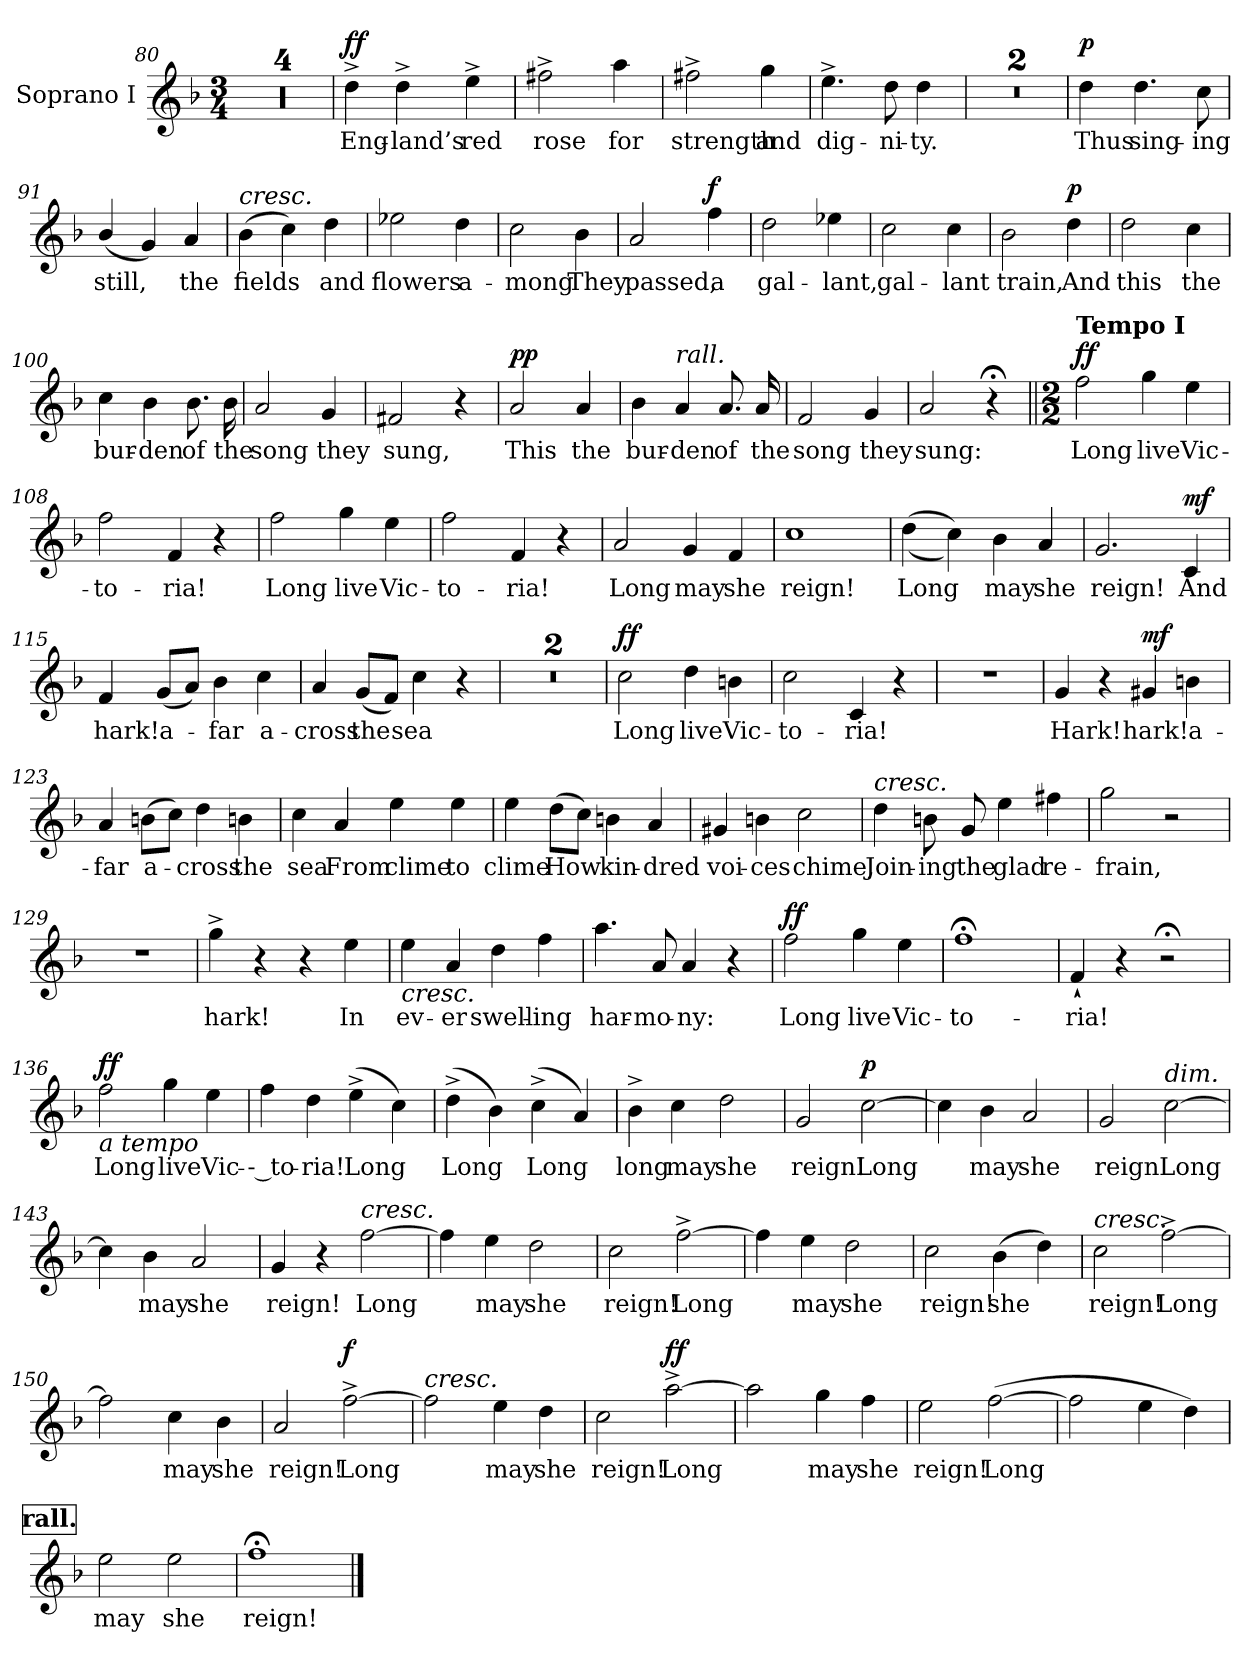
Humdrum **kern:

**kern	**text	**dynam
*part1	*part1	*part1
*staff1	*staff1	*staff1
*I"Soprano I	*	*
*clefG2	*	*
*k[b-]	*	*
*M3/4	*	*
=80	=80	=80
2.r	.	.
=81	=81	=81
2.r	.	.
=82	=82	=82
2.r	.	.
=83	=83	=83
2.r	.	.
=84	=84	=84
!	!LO:LY:b	!LO:DY:a
4dd^\	Eng-	ff
!	!LO:LY:b	!
4dd^\	-land’s	.
!	!LO:LY:b	!
4ee^\	red	.
=85	=85	=85
!	!LO:LY:b	!
2ff#X^\	rose	.
!	!LO:LY:b	!
4aa\	for	.
!!LO:LB:g=z
=86	=86	=86
!	!LO:LY:b	!
2ff#X^\	strength	.
!	!LO:LY:b	!
4gg\	and	.
=87	=87	=87
!	!LO:LY:b	!
4.ee^\	dig-	.
!	!LO:LY:b	!
8dd\	-ni-	.
!	!LO:LY:b	!
4dd\	-ty.	.
=88	=88	=88
2.r	.	.
=89	=89	=89
2.r	.	.
=90	=90	=90
!	!LO:LY:b	!LO:DY:a
4dd\	Thus	p
!	!LO:LY:b	!
4.dd\	sing-	.
!	!LO:LY:b	!
8cc\	-ing	.
=91	=91	=91
!	!LO:LY:b	!
(<4b-/	still,	.
4g/)	.	.
!	!LO:LY:b	!
4a/	the	.
=92	=92	=92
!LO:TX:a:i:t=cresc.	!	!
!	!LO:LY:b	!
(>4b-\	fields	.
4cc\)	.	.
!	!LO:LY:b	!
4dd\	and	.
!!LO:LB:g=z
=93	=93	=93
!	!LO:LY:b	!
2ee-X\	flowers	.
!	!LO:LY:b	!
4dd\	a-	.
=94	=94	=94
!	!LO:LY:b	!
2cc\	-mong	.
!	!LO:LY:b	!
4b-\	They	.
=95	=95	=95
!	!LO:LY:b	!
2a/	passed,	.
!	!LO:LY:b	!LO:DY:a
4ff\	a	f
=96	=96	=96
!	!LO:LY:b	!
2dd\	gal-	.
!	!LO:LY:b	!
4ee-X\	-lant,	.
=97	=97	=97
!	!LO:LY:b	!
2cc\	gal-	.
!	!LO:LY:b	!
4cc\	-lant	.
=98	=98	=98
!	!LO:LY:b	!
2b-\	train,	.
!	!LO:LY:b	!LO:DY:a
4dd\	And	p
!!LO:LB:g=z
=99	=99	=99
!	!LO:LY:b	!
2dd\	this	.
!	!LO:LY:b	!
4cc\	the	.
=100	=100	=100
!	!LO:LY:b	!
4cc\	bur-	.
!	!LO:LY:b	!
4b-\	-den	.
!	!LO:LY:b	!
8.b-\	of	.
!	!LO:LY:b	!
16b-\	the	.
=101	=101	=101
!	!LO:LY:b	!
2a/	song	.
!	!LO:LY:b	!
4g/	they	.
=102	=102	=102
!	!LO:LY:b	!
2f#X/	sung,	.
4r	.	.
=103	=103	=103
!	!LO:LY:b	!LO:DY:a
2a/	This	pp
!	!LO:LY:b	!
4a/	the	.
=104	=104	=104
!	!LO:LY:b	!
4b-\	bur-	.
!LO:TX:a:i:t=rall.	!	!
!	!LO:LY:b	!
4a/	-den	.
!	!LO:LY:b	!
8.a/	of	.
!	!LO:LY:b	!
16a/	the	.
!!LO:LB:g=z
=105	=105	=105
!	!LO:LY:b	!
2f/	song	.
!	!LO:LY:b	!
4g/	they	.
=106	=106	=106
!	!LO:LY:b	!
2a/	sung:	.
4r;<	.	.
=107||	=107||	=107||
*M2/2	*	*
!LO:TX:a:B:t=Tempo I	!	!
!	!LO:LY:b	!LO:DY:a
2ff\	Long	ff
!	!LO:LY:b	!
4gg\	live	.
!	!LO:LY:b	!
4ee\	Vic-	.
=108	=108	=108
!	!LO:LY:b	!
2ff\	-to-	.
!	!LO:LY:b	!
4f/	-ria!	.
4r	.	.
=109	=109	=109
!	!LO:LY:b	!
2ff\	Long	.
!	!LO:LY:b	!
4gg\	live	.
!	!LO:LY:b	!
4ee\	Vic-	.
=110	=110	=110
!	!LO:LY:b	!
2ff\	-to-	.
!	!LO:LY:b	!
4f/	-ria!	.
4r	.	.
=111	=111	=111
!	!LO:LY:b	!
2a/	Long	.
!	!LO:LY:b	!
4g/	may	.
!	!LO:LY:b	!
4f/	she	.
!!LO:LB:g=z
=112	=112	=112
!	!LO:LY:b	!
1cc	reign!	.
=113	=113	=113
!	!LO:LY:b	!
(>(>4dd\	Long	.
4cc\))	.	.
!	!LO:LY:b	!
4b-\	may	.
!	!LO:LY:b	!
4a/	she	.
=114	=114	=114
!	!LO:LY:b	!
2.g/	reign!	.
!	!LO:LY:b	!LO:DY:a
4c/	And	mf
=115	=115	=115
!	!LO:LY:b	!
4f/	hark!	.
!	!LO:LY:b	!
(<8g/L	a-	.
8a/J)	.	.
!	!LO:LY:b	!
4b-\	-far	.
!	!LO:LY:b	!
4cc\	a-	.
=116	=116	=116
!	!LO:LY:b	!
4a/	-cross	.
!	!LO:LY:b	!
(<8g/L	the	.
8f/J)	.	.
!	!LO:LY:b	!
4cc\	sea	.
4r	.	.
!!LO:LB:g=z
=117	=117	=117
1r	.	.
=118	=118	=118
1r	.	.
=119	=119	=119
!	!LO:LY:b	!LO:DY:a
2cc\	Long	ff
!	!LO:LY:b	!
4dd\	live	.
!	!LO:LY:b	!
4bn\	Vic-	.
=120	=120	=120
!	!LO:LY:b	!
2cc\	-to-	.
!	!LO:LY:b	!
4c/	-ria!	.
4r	.	.
=121	=121	=121
1r	.	.
!!LO:PB:g=z
=122	=122	=122
!	!LO:LY:b	!
4g/	Hark!	.
4r	.	.
!	!LO:LY:b	!LO:DY:a
4g#X/	hark!	mf
!	!LO:LY:b	!
4bn\	a-	.
=123	=123	=123
!	!LO:LY:b	!
4a/	-far	.
!	!LO:LY:b	!
(>8bn\L	a-	.
8cc\J)	.	.
!	!LO:LY:b	!
4dd\	-cross	.
!	!LO:LY:b	!
4bn\	the	.
=124	=124	=124
!	!LO:LY:b	!
4cc\	sea	.
!	!LO:LY:b	!
4a/	From	.
!	!LO:LY:b	!
4ee\	clime	.
!	!LO:LY:b	!
4ee\	to	.
=125	=125	=125
!	!LO:LY:b	!
4ee\	clime	.
!	!LO:LY:b	!
(>8dd\L	How	.
8cc\J)	.	.
!	!LO:LY:b	!
4bn\	kin-	.
!	!LO:LY:b	!
4a/	-dred	.
!!LO:LB:g=z
=126	=126	=126
!	!LO:LY:b	!
4g#X/	voi-	.
!	!LO:LY:b	!
4bn\	-ces	.
!	!LO:LY:b	!
2cc\	chime,	.
=127	=127	=127
!LO:TX:a:i:t=cresc.	!	!
!	!LO:LY:b	!
4dd\	Join-	.
!	!LO:LY:b	!
8bn\	-ing	.
!	!LO:LY:b	!
8g/	the	.
!	!LO:LY:b	!
4ee\	glad	.
!	!LO:LY:b	!
4ff#X\	re-	.
=128	=128	=128
!	!LO:LY:b	!
2gg\	-frain,	.
2r	.	.
=129	=129	=129
1r	.	.
=130	=130	=130
!	!LO:LY:b	!
4gg^\	hark!	.
4r	.	.
4r	.	.
!	!LO:LY:b	!
4ee\	In	.
!!LO:LB:g=z
=131	=131	=131
!LO:TX:b:i:t=cresc.	!	!
!	!LO:LY:b	!
4ee\	ev-	.
!	!LO:LY:b	!
4a/	-er	.
!	!LO:LY:b	!
4dd\	swell-	.
!	!LO:LY:b	!
4ff\	-ing	.
=132	=132	=132
!	!LO:LY:b	!
4.aa\	har-	.
!	!LO:LY:b	!
8a/	-mo-	.
!	!LO:LY:b	!
4a/	-ny:	.
4r	.	.
=133	=133	=133
!	!LO:LY:b	!LO:DY:a
2ff\	Long	ff
!	!LO:LY:b	!
4gg\	live	.
!	!LO:LY:b	!
4ee\	Vic-	.
=134	=134	=134
!	!LO:LY:b	!
1ff;<	-to-	.
=135	=135	=135
!	!LO:LY:b	!
4f`/	-ria!	.
4r	.	.
2r;<	.	.
=136	=136	=136
!LO:TX:b:i:t=a tempo	!	!
!	!LO:LY:b	!LO:DY:a
2ff\	Long	ff
!	!LO:LY:b	!
4gg\	live	.
!	!LO:LY:b	!
4ee\	Vic-	.
!!LO:LB:g=z
=137	=137	=137
!	!LO:LY:b	!
4ff\	-- to-	.
!	!LO:LY:b	!
4dd\	-ria!	.
!	!LO:LY:b	!
(>4ee^\	Long	.
4cc\)	.	.
=138	=138	=138
!	!LO:LY:b	!
(>4dd^\	Long	.
4b-\)	.	.
!	!LO:LY:b	!
(>4cc^\	Long	.
4a/)	.	.
=139	=139	=139
!	!LO:LY:b	!
4b-^\	long	.
!	!LO:LY:b	!
4cc\	may	.
!	!LO:LY:b	!
2dd\	she	.
=140	=140	=140
!	!LO:LY:b	!
2g/	reign!	.
!	!LO:LY:b	!LO:DY:a
[2cc\	Long	p
=141	=141	=141
4cc\]	.	.
!	!LO:LY:b	!
4b-\	may	.
!	!LO:LY:b	!
2a/	she	.
=142	=142	=142
!	!LO:LY:b	!
2g/	reign	.
!LO:TX:a:i:t=dim.	!	!
!	!LO:LY:b	!
[2cc\	Long	.
!!LO:LB:g=z
=143	=143	=143
4cc\]	.	.
!	!LO:LY:b	!
4b-\	may	.
!	!LO:LY:b	!
2a/	she	.
=144	=144	=144
!	!LO:LY:b	!
4g/	reign!	.
4r	.	.
!LO:TX:a:i:t=cresc.	!	!
!	!LO:LY:b	!
[2ff\	Long	.
=145	=145	=145
4ff\]	.	.
!	!LO:LY:b	!
4ee\	may	.
!	!LO:LY:b	!
2dd\	she	.
=146	=146	=146
!	!LO:LY:b	!
2cc\	reign!	.
!	!LO:LY:b	!
[2ff^\	Long	.
=147	=147	=147
4ff\]	.	.
!	!LO:LY:b	!
4ee\	may	.
!	!LO:LY:b	!
2dd\	she	.
!!LO:LB:g=z
=148	=148	=148
!	!LO:LY:b	!
2cc\	reign!	.
!	!LO:LY:b	!
(>4b-\	she	.
4dd\)	.	.
=149	=149	=149
!LO:TX:a:i:t=cresc.	!	!
!	!LO:LY:b	!
2cc\	reign!	.
!	!LO:LY:b	!
[2ff^\	Long	.
=150	=150	=150
2ff\]	.	.
!	!LO:LY:b	!
4cc\	may	.
!	!LO:LY:b	!
4b-\	she	.
=151	=151	=151
!	!LO:LY:b	!
2a/	reign!	.
!	!LO:LY:b	!LO:DY:a
[2ff^\	Long	f
=152	=152	=152
!LO:TX:a:i:t=cresc.	!	!
2ff\]	.	.
!	!LO:LY:b	!
4ee\	may	.
!	!LO:LY:b	!
4dd\	she	.
!!LO:LB:g=z
=153	=153	=153
!	!LO:LY:b	!
2cc\	reign!	.
!	!LO:LY:b	!LO:DY:a
[2aa^\	Long	ff
=154	=154	=154
2aa\]	.	.
!	!LO:LY:b	!
4gg\	may	.
!	!LO:LY:b	!
4ff\	she	.
=155	=155	=155
!	!LO:LY:b	!
2ee\	reign!	.
!	!LO:LY:b	!
(>[2ff\	Long	.
=156	=156	=156
2ff\]	.	.
4ee\	.	.
4dd\)	.	.
!!LO:REH:place=s1:a:B:fs=14:t=rall.
=157	=157	=157
!	!LO:LY:b	!
2ee\	may	.
!	!LO:LY:b	!
2ee\	she	.
=158	=158	=158
!	!LO:LY:b	!
1ff;<	reign!	.
==	==	==
*-	*-	*-
